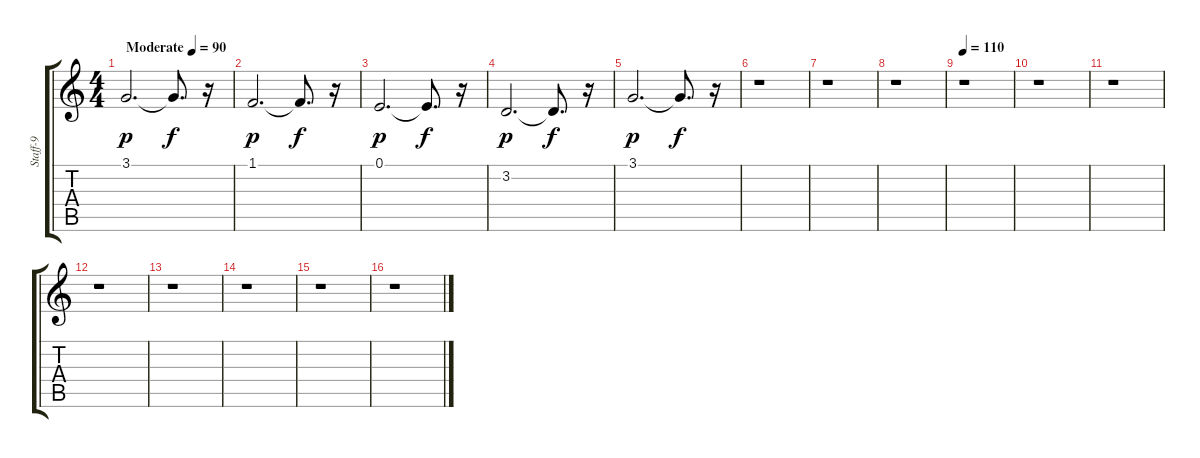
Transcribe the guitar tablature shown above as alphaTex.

\track ("Staff-9" "Staff-9") {instrument brightacousticpiano}
\staff {score tabs}
\tuning (E4 B3 G3 D3 A2 E2) {hide}
\ts (4 4)
\tempo (90 "Moderate")
\clef g2
\ks c
3.1.2{d dy p instrument brightacousticpiano} 3.1{t}.8{d dy f} r.16 |
1.1.2{d dy p} 1.1{t}.8{d dy f} r.16 |
0.1.2{d dy p} 0.1{t}.8{d dy f} r.16 |
3.2.2{d dy p} 3.2{t}.8{d dy f} r.16 |
3.1.2{d dy p} 3.1{t}.8{d dy f} r.16 |
r.1 |
r.1 |
r.1 |
\tempo 110
r.1 |
r.1 |
r.1 |
r.1 |
r.1 |
r.1 |
r.1 |
r.1
